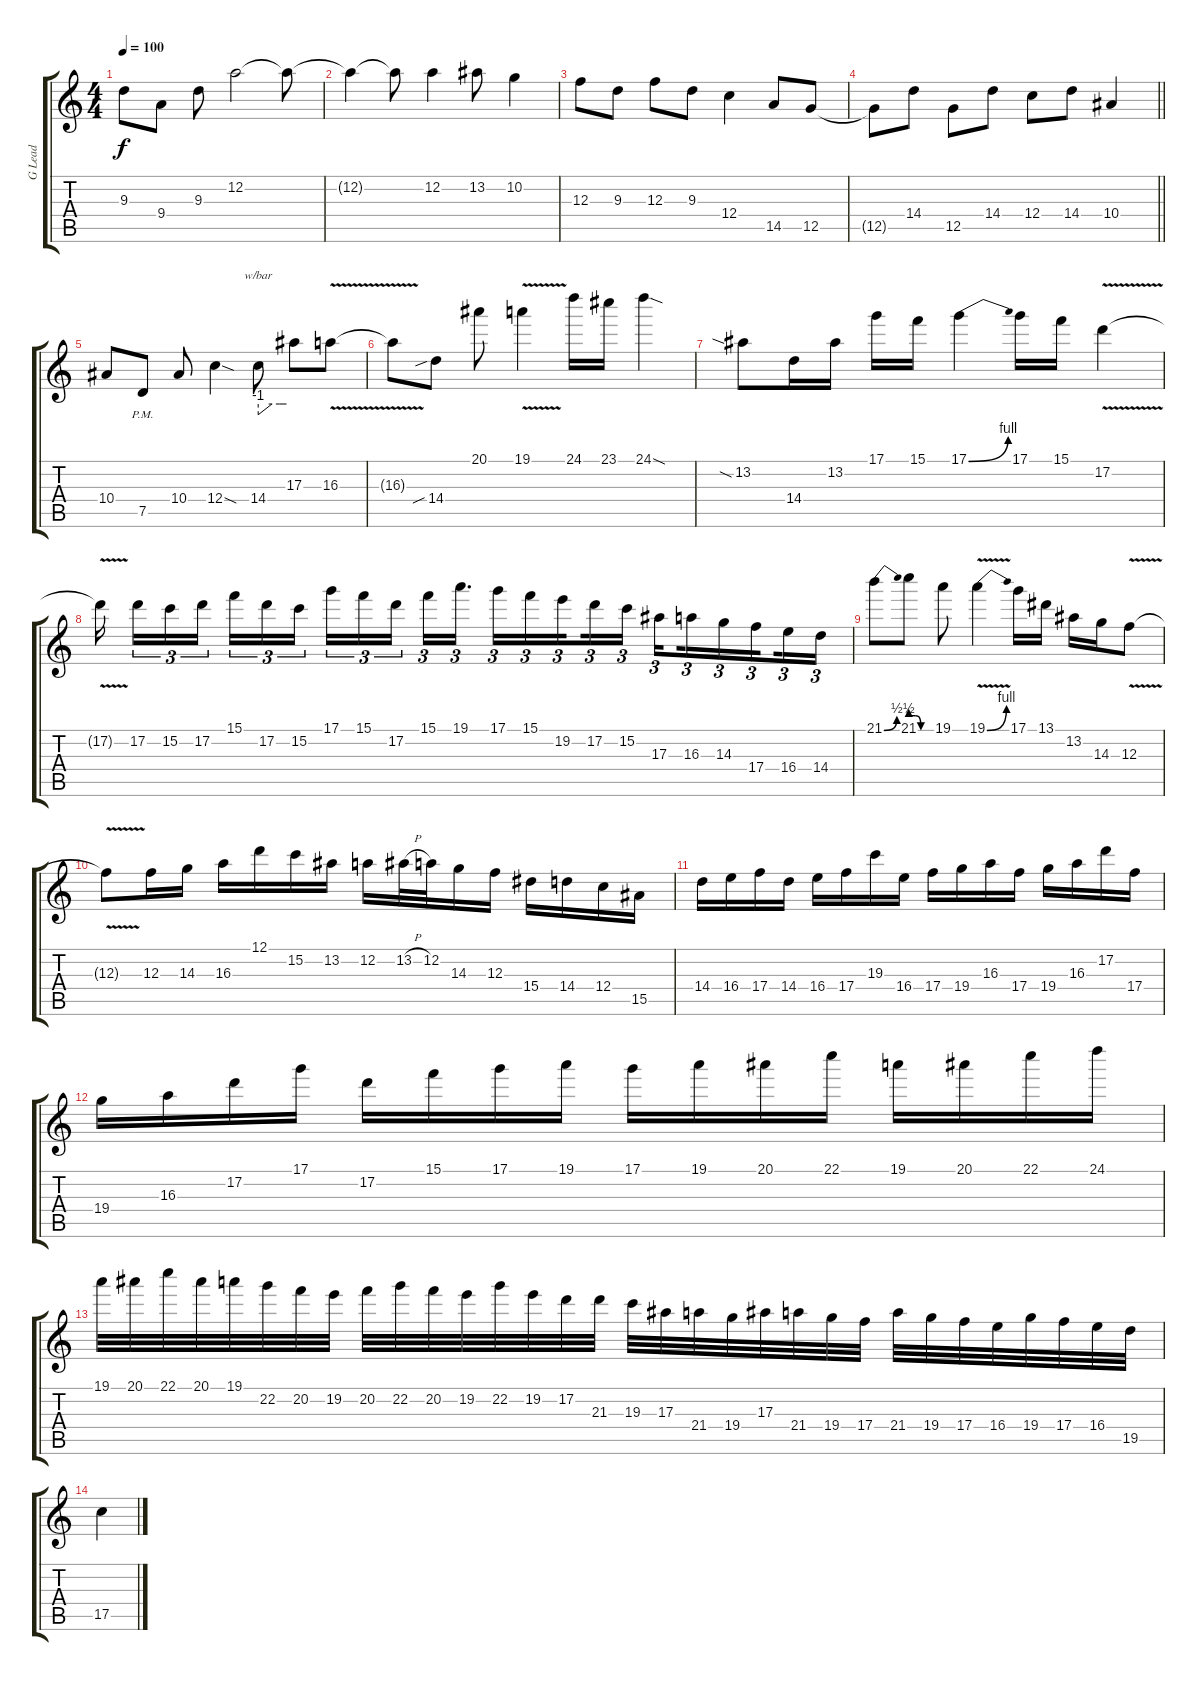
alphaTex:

\track ("G Lead" "G Lead") {instrument distortionguitar}
\staff {score tabs}
\tuning (D4 A3 F3 C3 G2 C2) {hide}
\ts (4 4)
\tempo 100
\clef g2
\ks c
9.3.8{dy f} 9.4.8 9.3.8 12.2.2 12.2{t}.8 |
12.2{t}.4 12.2{t}.8 12.2.4 13.2.8 10.2.4 |
12.3.8 9.3.8 12.3.8 9.3.8 12.4.4 14.5.8 12.5.8 |
\barLineRight lightlight
12.5{t}.8 14.4.8 12.5.8 14.4.8 12.4.8 14.4.8 10.4.4 |
10.4.8 7.5{pm}.8 10.4.8 12.4{sod}.4 14.4.8{tbe (custom default 0 -4 29 0 45 0 60 0)} 17.3.8 16.3{v}.8 |
16.3{t}.8 14.4{sib}.8 20.1.8 19.1{v}.4 24.1.16 23.1.16 24.1{sod}.4 |
13.2{sia}.8 14.4.16 13.2.16 17.1.16 15.1.16 17.1{be (bend 0 0 60 4)}.4 17.1.16 15.1.16 17.2{v}.4 |
17.2{t}.16{beam splitsecondary} 17.2.16{tu (3 2)} 15.2.16{tu (3 2)} 17.2.16{tu (3 2) beam splitsecondary} 15.1.16{tu (3 2)} 17.2.16{tu (3 2)} 15.2.16{tu (3 2) beam splitsecondary} 17.1.16{tu (3 2)} 15.1.16{tu (3 2)} 17.2.16{tu (3 2) beam splitsecondary} 15.1.16{tu (3 2)} 19.1.16{d tu (3 2)} 17.1.16{tu (3 2)} 15.1.16{tu (3 2)} 19.2.16{tu (3 2) beam splitsecondary} 17.2.16{tu (3 2)} 15.2.16{tu (3 2)} 17.3.16{tu (3 2) beam splitsecondary} 16.3.16{tu (3 2)} 14.3.16{tu (3 2)} 17.4.16{tu (3 2) beam splitsecondary} 16.4.16{tu (3 2)} 14.4.16{tu (3 2)} |
21.1{be (bend 0 0 60 2)}.8 21.1{be (custom 0 2 15 2 30 0 60 0)}.8 19.1.8 19.1{be (bend 0 0 60 4) v}.4 17.1.16 13.1.16 13.2.16 14.3.16 12.3{v}.8 |
12.3{t}.8 12.3.16 14.3.16 16.3.16 12.1.16 15.2.16 13.2.16 12.2.16 13.2{h}.32 12.2.32 14.3.16 12.3.16 15.4.16 14.4.16 12.4.16 15.5.16 |
14.4.16 16.4.16 17.4.16 14.4.16 16.4.16 17.4.16 19.3.16 16.4.16 17.4.16 19.4.16 16.3.16 17.4.16 19.4.16 16.3.16 17.2.16 17.4.16 |
19.4.16 16.3.16 17.2.16 17.1.16 17.2.16 15.1.16 17.1.16 19.1.16 17.1.16 19.1.16 20.1.16 22.1.16 19.1.16 20.1.16 22.1.16 24.1.16 |
19.1.32 20.1.32 22.1.32 20.1.32 19.1.32 22.2.32 20.2.32 19.2.32 20.2.32 22.2.32 20.2.32 19.2.32 22.2.32 19.2.32 17.2.32 21.3.32 19.3.32 17.3.32 21.4.32 19.4.32 17.3.32 21.4.32 19.4.32 17.4.32 21.4.32 19.4.32 17.4.32 16.4.32 19.4.32 17.4.32 16.4.32 19.5.32 |
17.5.4
